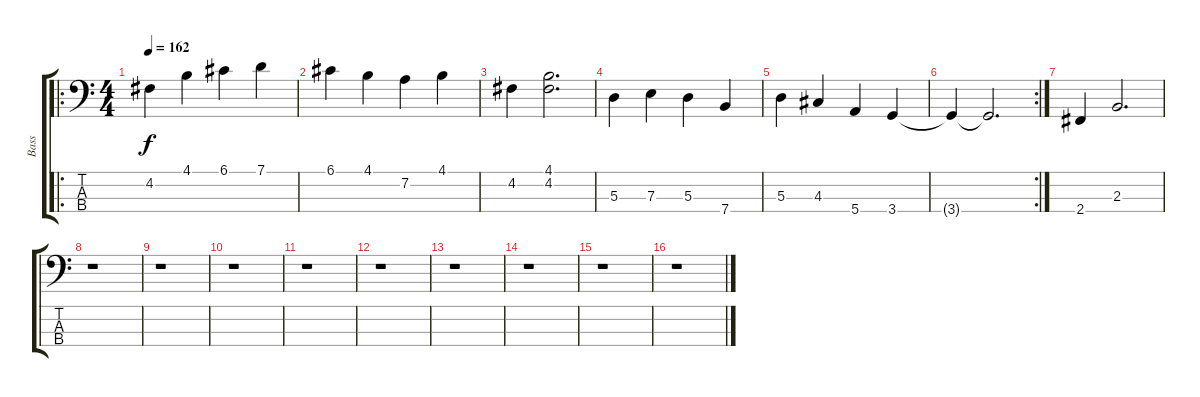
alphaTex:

\track ("Bass" "Bass") {instrument electricbassfinger}
\staff {score tabs}
\tuning (G2 D2 A1 E1) {hide}
\ro
\ts (4 4)
\tempo 162
\clef f4
\ks c
4.2.4{dy f} 4.1.4 6.1.4 7.1.4 |
6.1.4 4.1.4 7.2.4 4.1.4 |
4.2.4 (4.1 4.2).2{d} |
5.3.4 7.3.4 5.3.4 7.4.4 |
5.3.4 4.3.4 5.4.4 3.4.4 |
\rc 2
3.4{t}.4 3.4{t}.2{d} |
2.4.4 2.3.2{d} |
r.1 |
r.1 |
r.1 |
r.1 |
r.1 |
r.1 |
r.1 |
r.1 |
r.1
